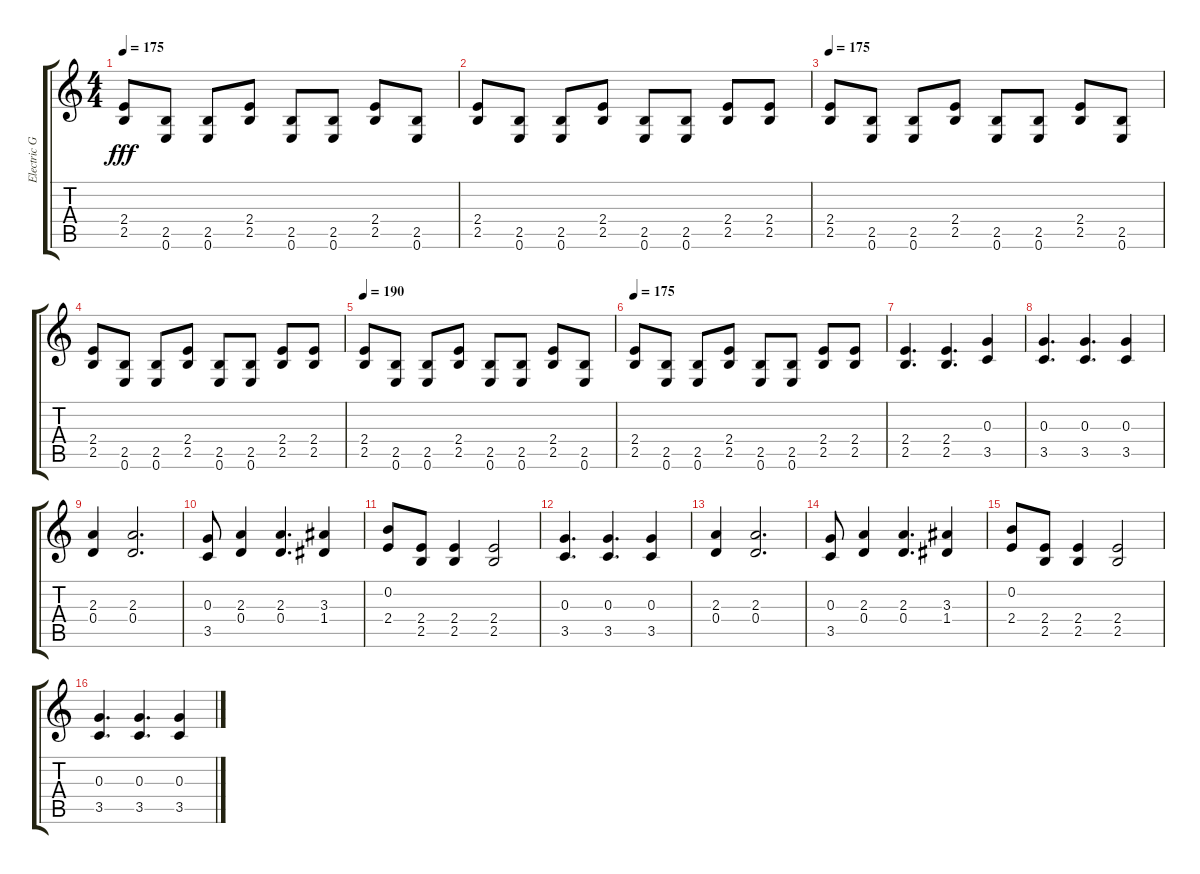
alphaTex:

\track ("Electric Guitar 1" "Electric G") {instrument distortionguitar}
\staff {score tabs}
\tuning (E4 B3 G3 D3 A2 E2) {hide}
\ts (4 4)
\tempo 175
\clef g2
\ks c
(2.4 2.5).8{dy fff} (2.5 0.6).8 (2.5 0.6).8 (2.4 2.5).8 (2.5 0.6).8 (2.5 0.6).8 (2.4 2.5).8 (2.5 0.6).8 |
(2.4 2.5).8 (2.5 0.6).8 (2.5 0.6).8 (2.4 2.5).8 (2.5 0.6).8 (2.5 0.6).8 (2.4 2.5).8 (2.4 2.5).8 |
\tempo 175
(2.4 2.5).8 (2.5 0.6).8 (2.5 0.6).8 (2.4 2.5).8 (2.5 0.6).8 (2.5 0.6).8 (2.4 2.5).8 (2.5 0.6).8 |
(2.4 2.5).8 (2.5 0.6).8 (2.5 0.6).8 (2.4 2.5).8 (2.5 0.6).8 (2.5 0.6).8 (2.4 2.5).8 (2.4 2.5).8 |
\tempo 190
(2.4 2.5).8 (2.5 0.6).8 (2.5 0.6).8 (2.4 2.5).8 (2.5 0.6).8 (2.5 0.6).8 (2.4 2.5).8 (2.5 0.6).8 |
\tempo 175
(2.4 2.5).8 (2.5 0.6).8 (2.5 0.6).8 (2.4 2.5).8 (2.5 0.6).8 (2.5 0.6).8 (2.4 2.5).8 (2.4 2.5).8 |
(2.4 2.5).4{d} (2.4 2.5).4{d} (0.3 3.5).4 |
(0.3 3.5).4{d} (0.3 3.5).4{d} (0.3 3.5).4 |
(2.3 0.4).4 (2.3 0.4).2{d} |
(0.3 3.5).8 (2.3 0.4).4 (2.3 0.4).4{d} (3.3 1.4).4 |
(0.2 2.4).8 (2.4 2.5).8 (2.4 2.5).4 (2.4 2.5).2 |
(0.3 3.5).4{d} (0.3 3.5).4{d} (0.3 3.5).4 |
(2.3 0.4).4 (2.3 0.4).2{d} |
(0.3 3.5).8 (2.3 0.4).4 (2.3 0.4).4{d} (3.3 1.4).4 |
(0.2 2.4).8 (2.4 2.5).8 (2.4 2.5).4 (2.4 2.5).2 |
(0.3 3.5).4{d} (0.3 3.5).4{d} (0.3 3.5).4
